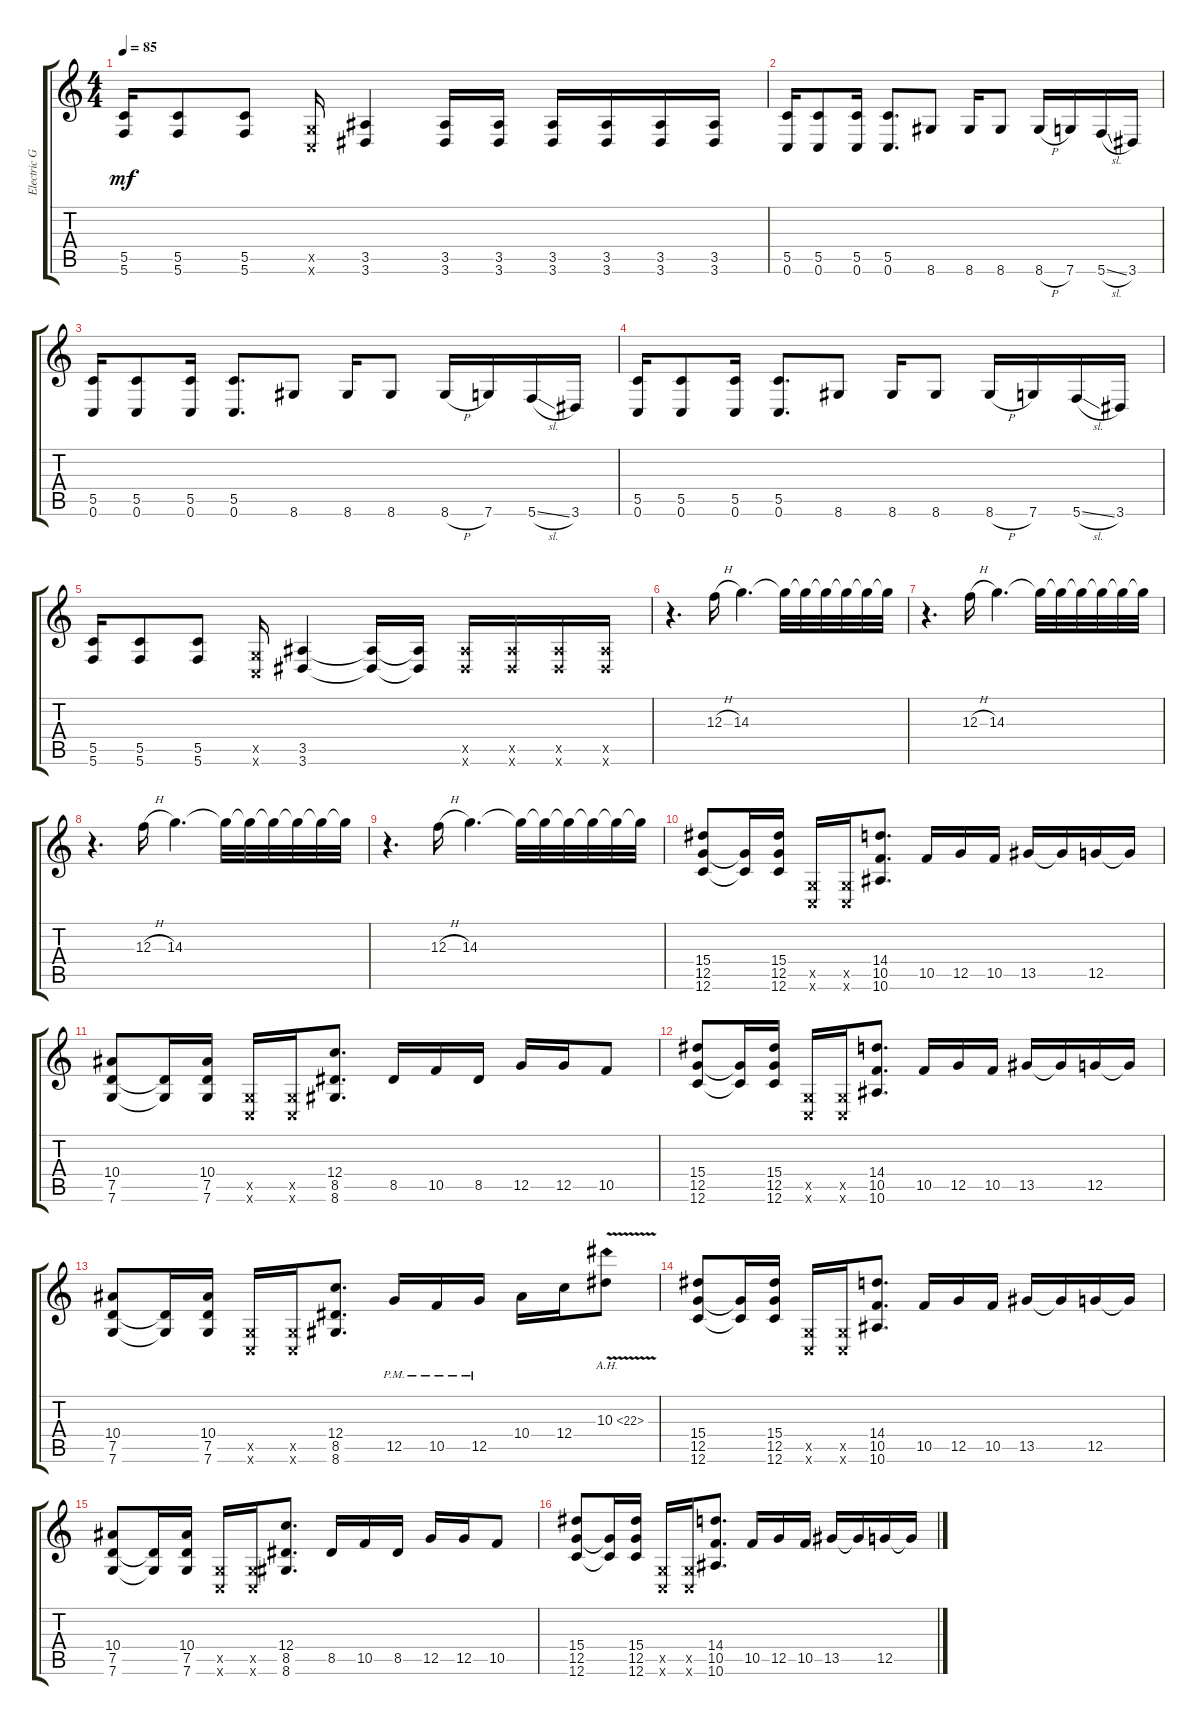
\track ("Electric Guitar rythm" "Electric G") {instrument distortionguitar}
\staff {score tabs}
\tuning (D4 A3 F3 C3 G2 C2) {hide}
\ts (4 4)
\tempo 85
\clef g2
\ks c
(5.5 5.6).16{dy mf} (5.5 5.6).8 (5.5 5.6).8 (0.5{x} 0.6{x}).16 (3.5 3.6).4 (3.5 3.6).16 (3.5 3.6).16 (3.5 3.6).16 (3.5 3.6).16 (3.5 3.6).16 (3.5 3.6).16 |
(5.5 0.6).16 (5.5 0.6).8 (5.5 0.6).16 (5.5 0.6).8{d} 8.6.8 8.6.16 8.6.8 8.6{h}.16 7.6.16 5.6{sl}.16 3.6.16 |
(5.5 0.6).16 (5.5 0.6).8 (5.5 0.6).16 (5.5 0.6).8{d} 8.6.8 8.6.16 8.6.8 8.6{h}.16 7.6.16 5.6{sl}.16 3.6.16 |
(5.5 0.6).16 (5.5 0.6).8 (5.5 0.6).16 (5.5 0.6).8{d} 8.6.8 8.6.16 8.6.8 8.6{h}.16 7.6.16 5.6{sl}.16 3.6.16 |
(5.5 5.6).16 (5.5 5.6).8 (5.5 5.6).8 (0.5{x} 0.6{x}).16 (3.5 3.6).4 (3.5{t} 3.6{t}).16 (3.5{t} 3.6{t}).16 (3.5{x} 3.6{x}).16 (3.5{x} 3.6{x}).16 (3.5{x} 3.6{x}).16 (3.5{x} 3.6{x}).16 |
r.4{d} 12.3{h}.16 14.3.4{d} 14.3{t}.32 14.3{t}.32 14.3{t}.32 14.3{t}.32 14.3{t}.32 14.3{t}.32 |
r.4{d} 12.3{h}.16 14.3.4{d} 14.3{t}.32 14.3{t}.32 14.3{t}.32 14.3{t}.32 14.3{t}.32 14.3{t}.32 |
r.4{d} 12.3{h}.16 14.3.4{d} 14.3{t}.32 14.3{t}.32 14.3{t}.32 14.3{t}.32 14.3{t}.32 14.3{t}.32 |
r.4{d} 12.3{h}.16 14.3.4{d} 14.3{t}.32 14.3{t}.32 14.3{t}.32 14.3{t}.32 14.3{t}.32 14.3{t}.32 |
(15.4 12.5 12.6).8 (12.5{t} 12.6{t}).16 (15.4 12.5 12.6).16 (0.5{x} 0.6{x}).16 (0.5{x} 0.6{x}).16 (14.4 10.5 10.6).8{d} 10.5.16 12.5.16 10.5.16 13.5.16 13.5{t}.16 12.5.16 12.5{t}.16 |
(10.4 7.5 7.6).8 (7.5{t} 7.6{t}).16 (10.4 7.5 7.6).16 (0.5{x} 0.6{x}).16 (0.5{x} 0.6{x}).16 (12.4 8.5 8.6).8{d} 8.5.16 10.5.16 8.5.16 12.5.16 12.5.16 10.5.8 |
(15.4 12.5 12.6).8 (12.5{t} 12.6{t}).16 (15.4 12.5 12.6).16 (0.5{x} 0.6{x}).16 (0.5{x} 0.6{x}).16 (14.4 10.5 10.6).8{d} 10.5.16 12.5.16 10.5.16 13.5.16 13.5{t}.16 12.5.16 12.5{t}.16 |
(10.4 7.5 7.6).8 (7.5{t} 7.6{t}).16 (10.4 7.5 7.6).16 (0.5{x} 0.6{x}).16 (0.5{x} 0.6{x}).16 (12.4 8.5 8.6).8{d} 12.5{pm}.16 10.5{pm}.16 12.5{pm}.16 10.4.16 12.4.16 10.3{ah 12 v}.8 |
(15.4 12.5 12.6).8 (12.5{t} 12.6{t}).16 (15.4 12.5 12.6).16 (0.5{x} 0.6{x}).16 (0.5{x} 0.6{x}).16 (14.4 10.5 10.6).8{d} 10.5.16 12.5.16 10.5.16 13.5.16 13.5{t}.16 12.5.16 12.5{t}.16 |
(10.4 7.5 7.6).8 (7.5{t} 7.6{t}).16 (10.4 7.5 7.6).16 (0.5{x} 0.6{x}).16 (0.5{x} 0.6{x}).16 (12.4 8.5 8.6).8{d} 8.5.16 10.5.16 8.5.16 12.5.16 12.5.16 10.5.8 |
(15.4 12.5 12.6).8 (12.5{t} 12.6{t}).16 (15.4 12.5 12.6).16 (0.5{x} 0.6{x}).16 (0.5{x} 0.6{x}).16 (14.4 10.5 10.6).8{d} 10.5.16 12.5.16 10.5.16 13.5.16 13.5{t}.16 12.5.16 12.5{t}.16
